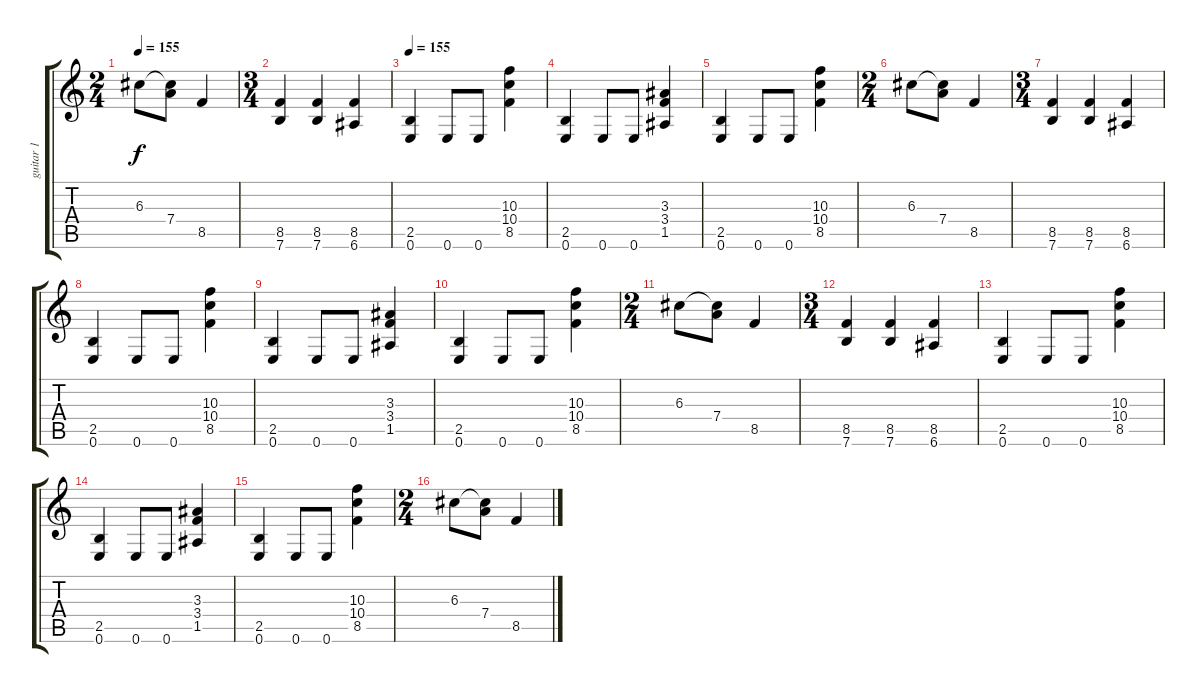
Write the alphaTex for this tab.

\track ("guitar 1" "guitar 1") {instrument distortionguitar}
\staff {score tabs}
\tuning (E4 B3 G3 D3 A2 E2) {hide}
\ts (2 4)
\tempo 155
\clef g2
\ks c
6.3.8{dy f} (6.3{t} 7.4).8 8.5.4 |
\ts (3 4)
(8.5 7.6).4 (8.5 7.6).4 (8.5 6.6).4 |
\tempo 155
(2.5 0.6).4 0.6.8 0.6.8 (10.3 10.4 8.5).4 |
(2.5 0.6).4 0.6.8 0.6.8 (3.3 3.4 1.5).4 |
(2.5 0.6).4 0.6.8 0.6.8 (10.3 10.4 8.5).4 |
\ts (2 4)
6.3.8 (6.3{t} 7.4).8 8.5.4 |
\ts (3 4)
(8.5 7.6).4 (8.5 7.6).4 (8.5 6.6).4 |
(2.5 0.6).4 0.6.8 0.6.8 (10.3 10.4 8.5).4 |
(2.5 0.6).4 0.6.8 0.6.8 (3.3 3.4 1.5).4 |
(2.5 0.6).4 0.6.8 0.6.8 (10.3 10.4 8.5).4 |
\ts (2 4)
6.3.8 (6.3{t} 7.4).8 8.5.4 |
\ts (3 4)
(8.5 7.6).4 (8.5 7.6).4 (8.5 6.6).4 |
(2.5 0.6).4 0.6.8 0.6.8 (10.3 10.4 8.5).4 |
(2.5 0.6).4 0.6.8 0.6.8 (3.3 3.4 1.5).4 |
(2.5 0.6).4 0.6.8 0.6.8 (10.3 10.4 8.5).4 |
\ts (2 4)
6.3.8 (6.3{t} 7.4).8 8.5.4
